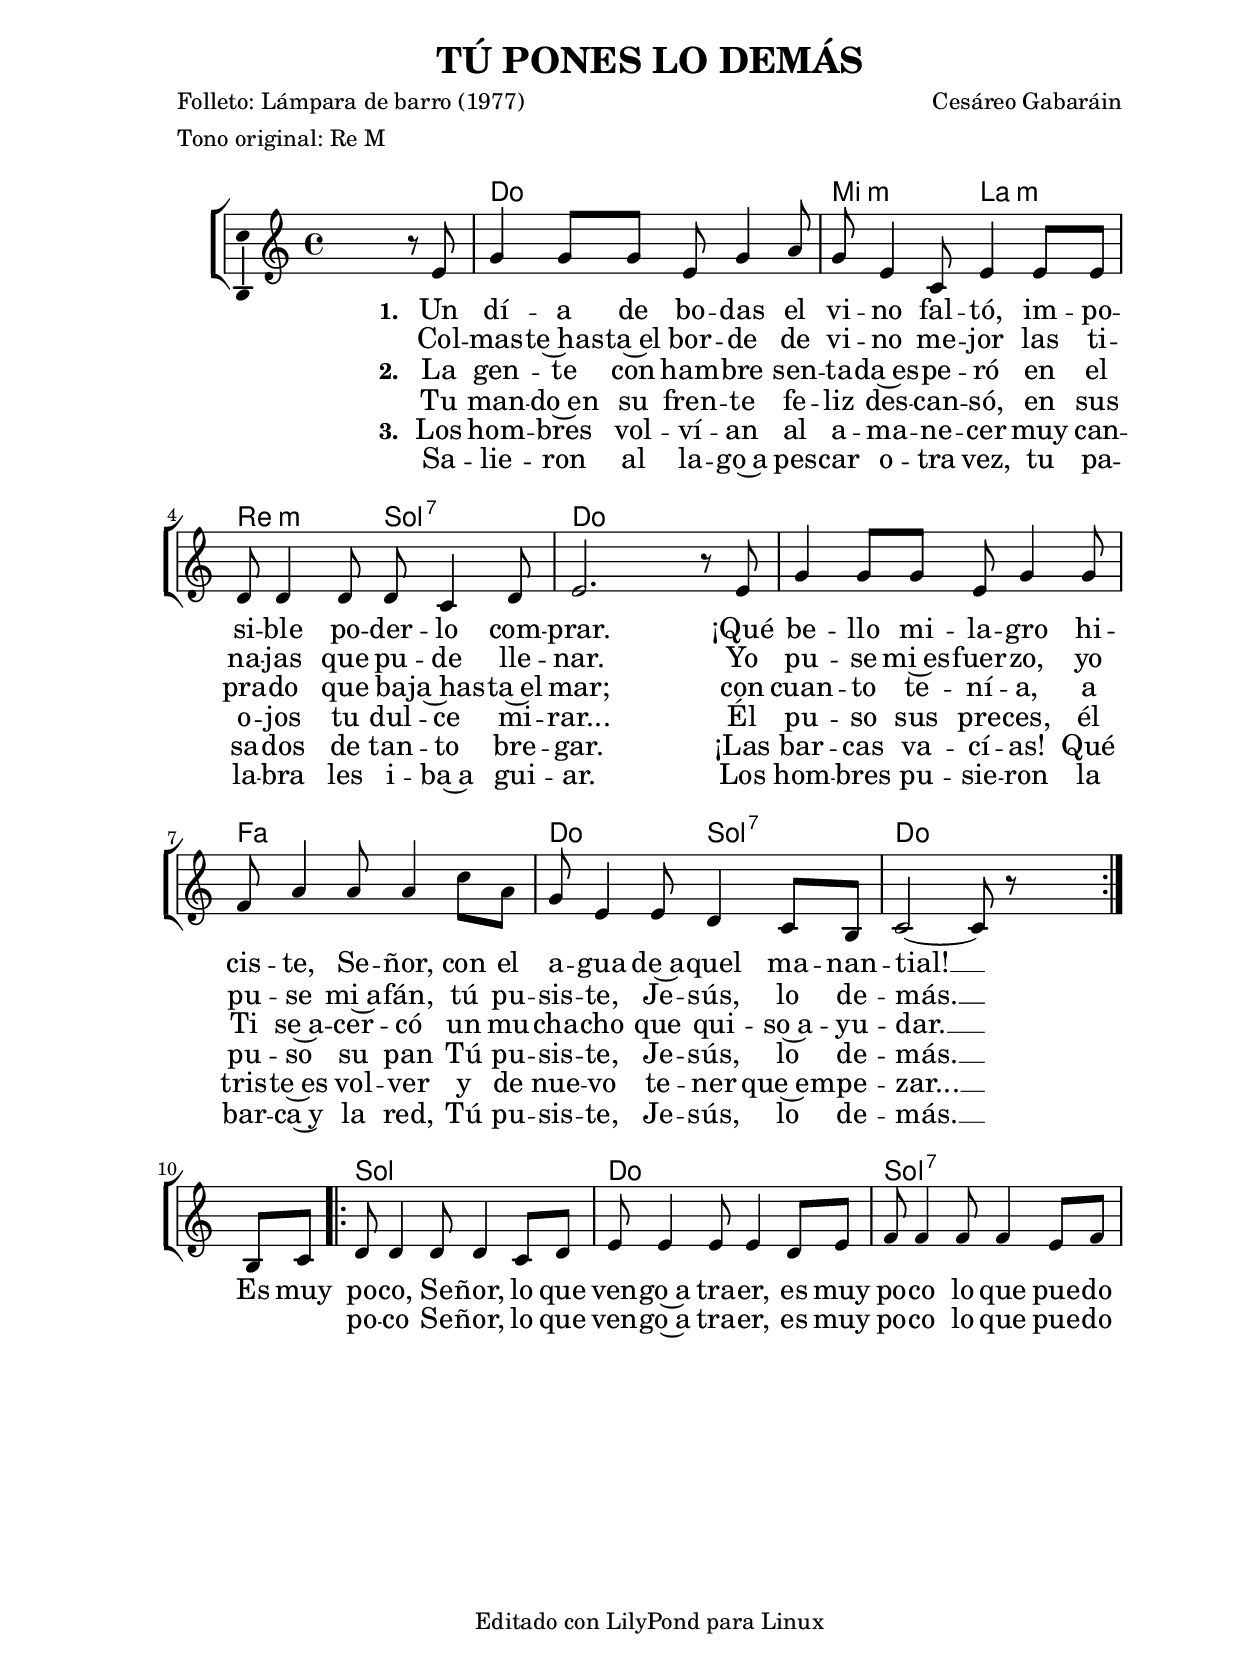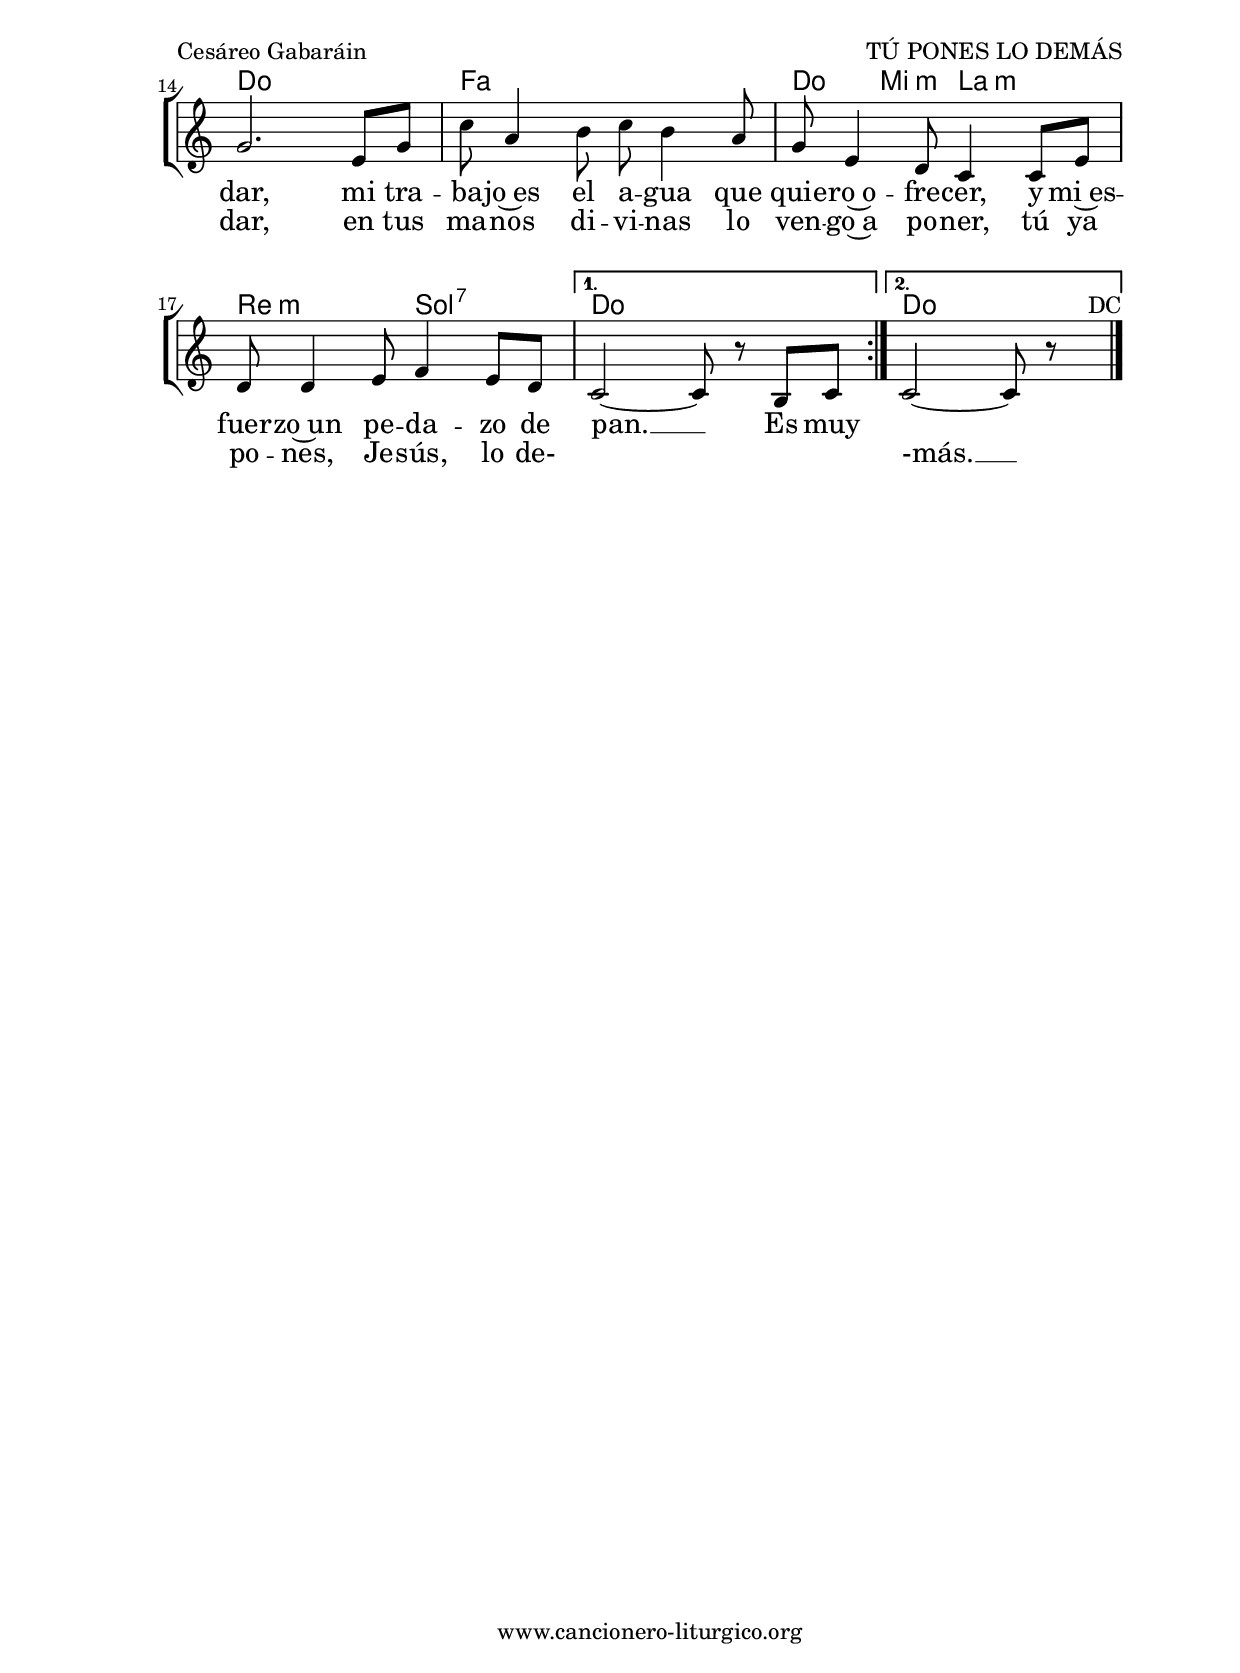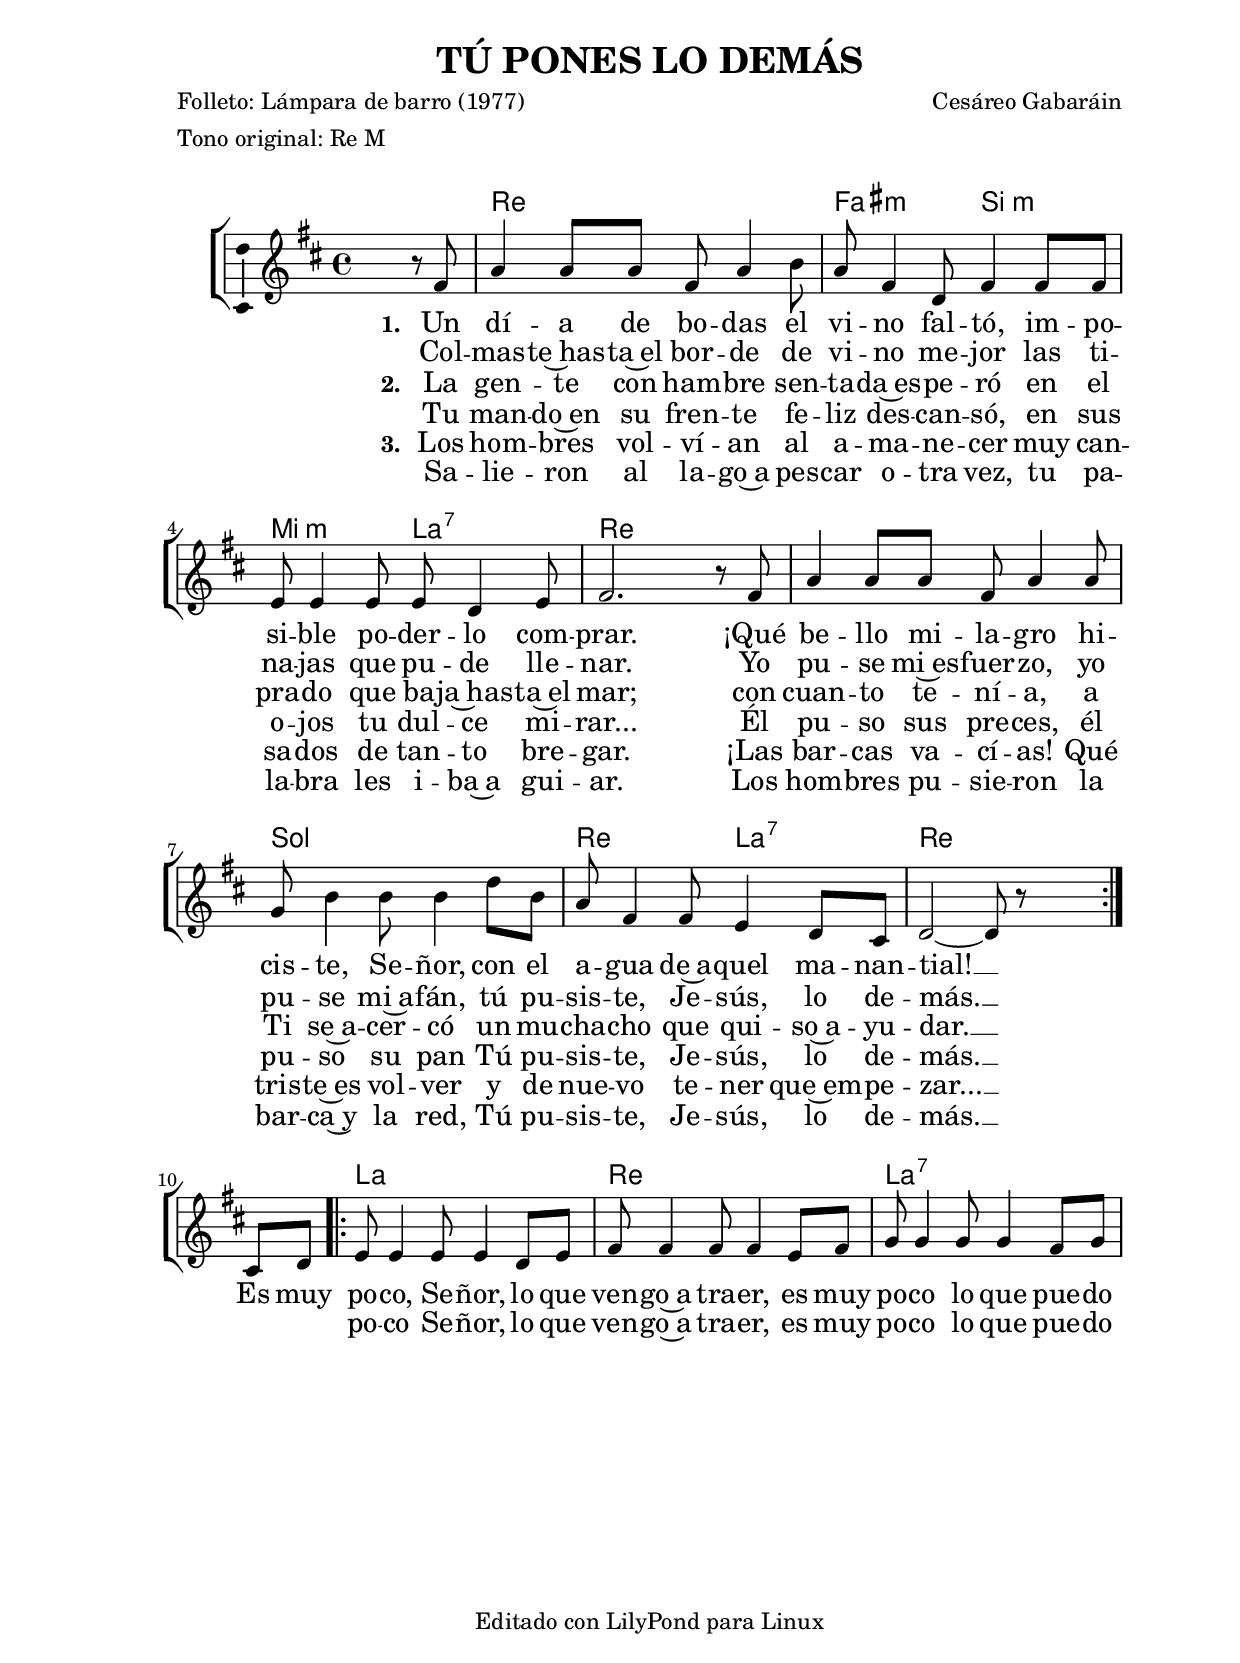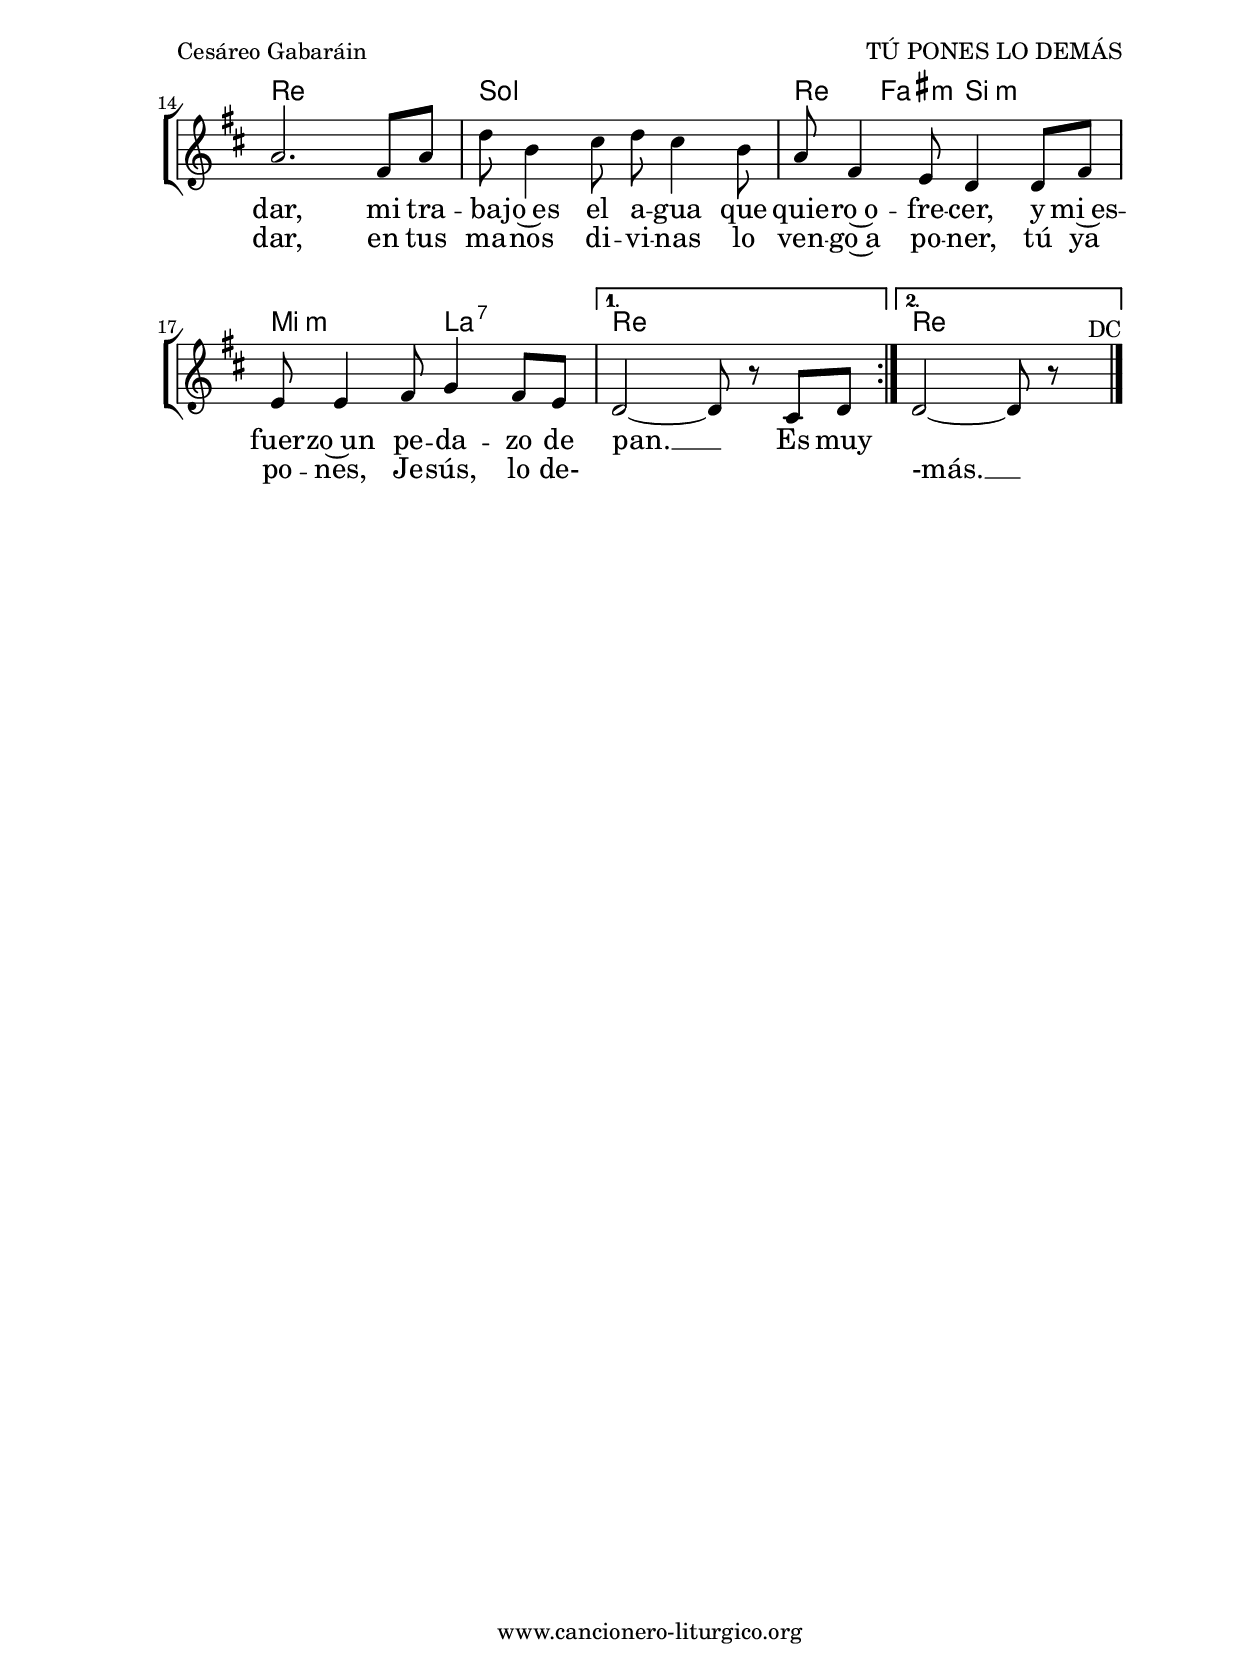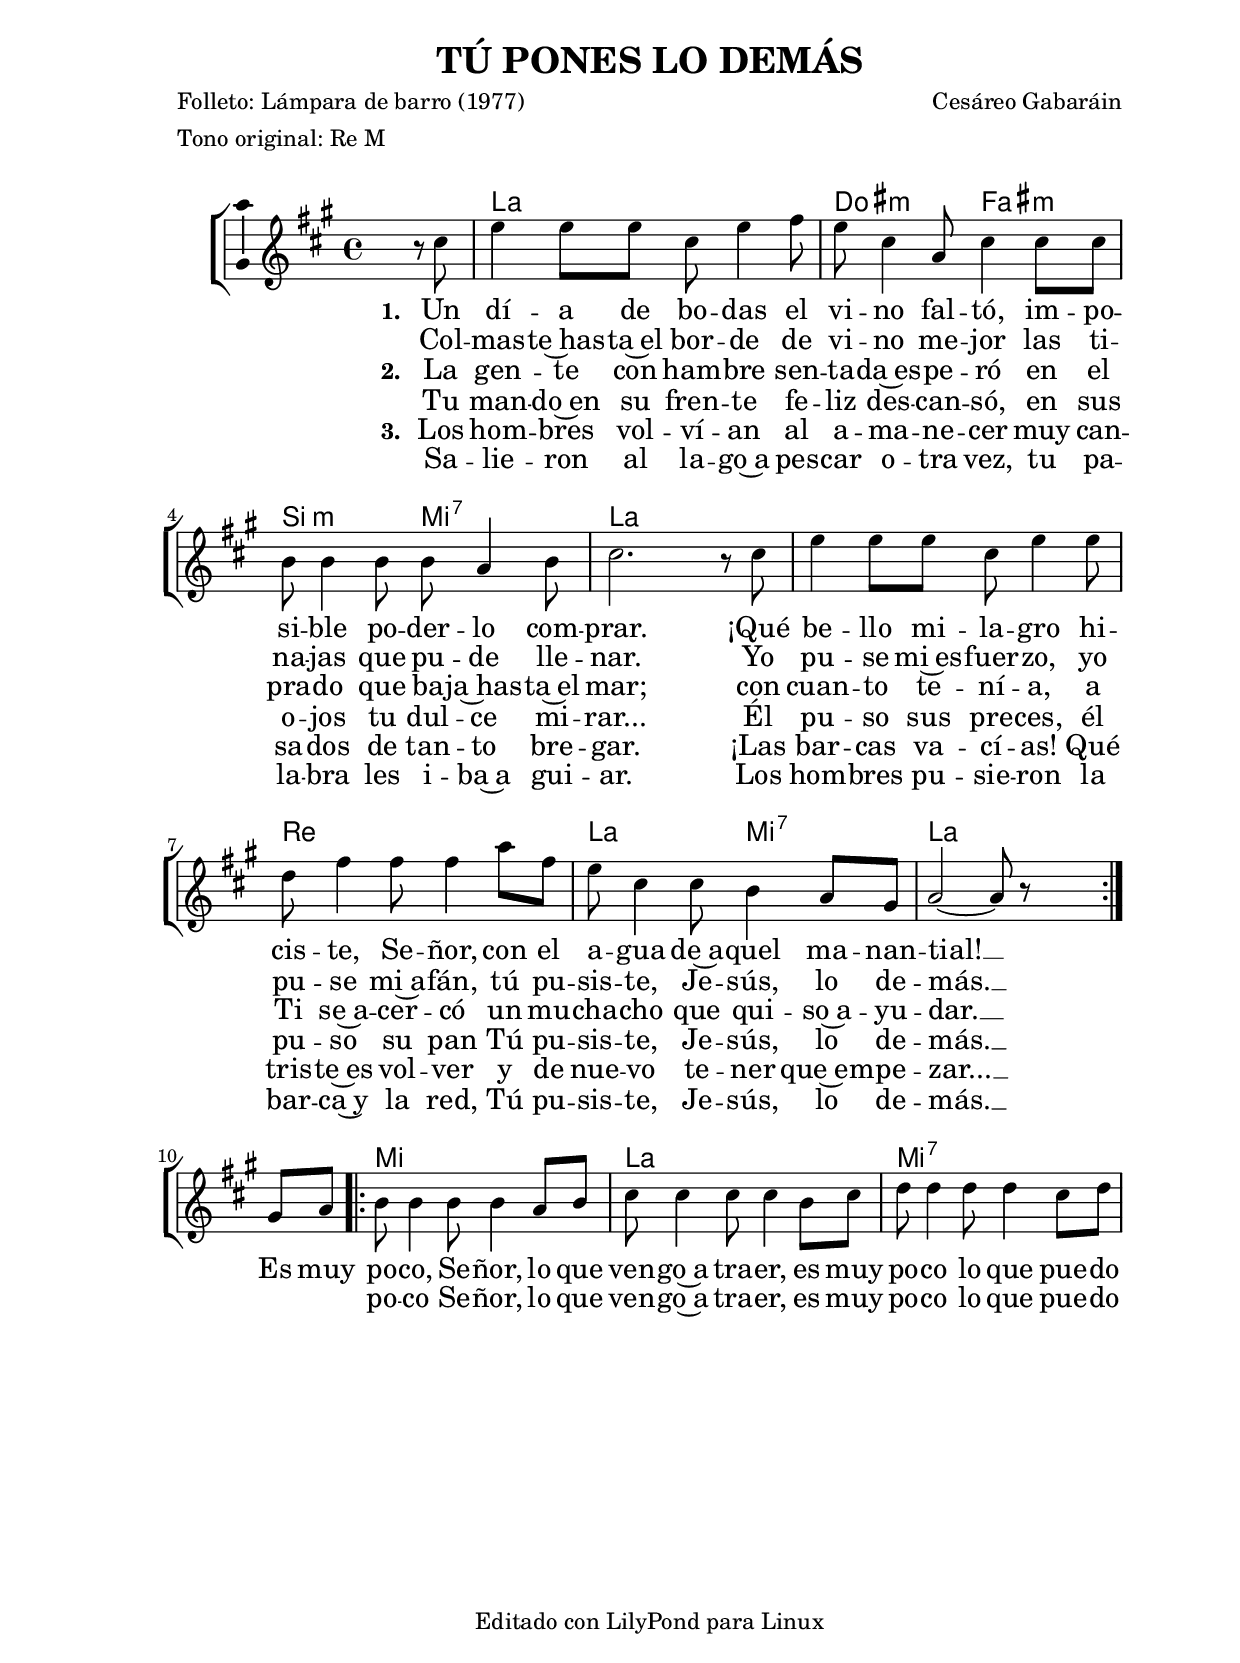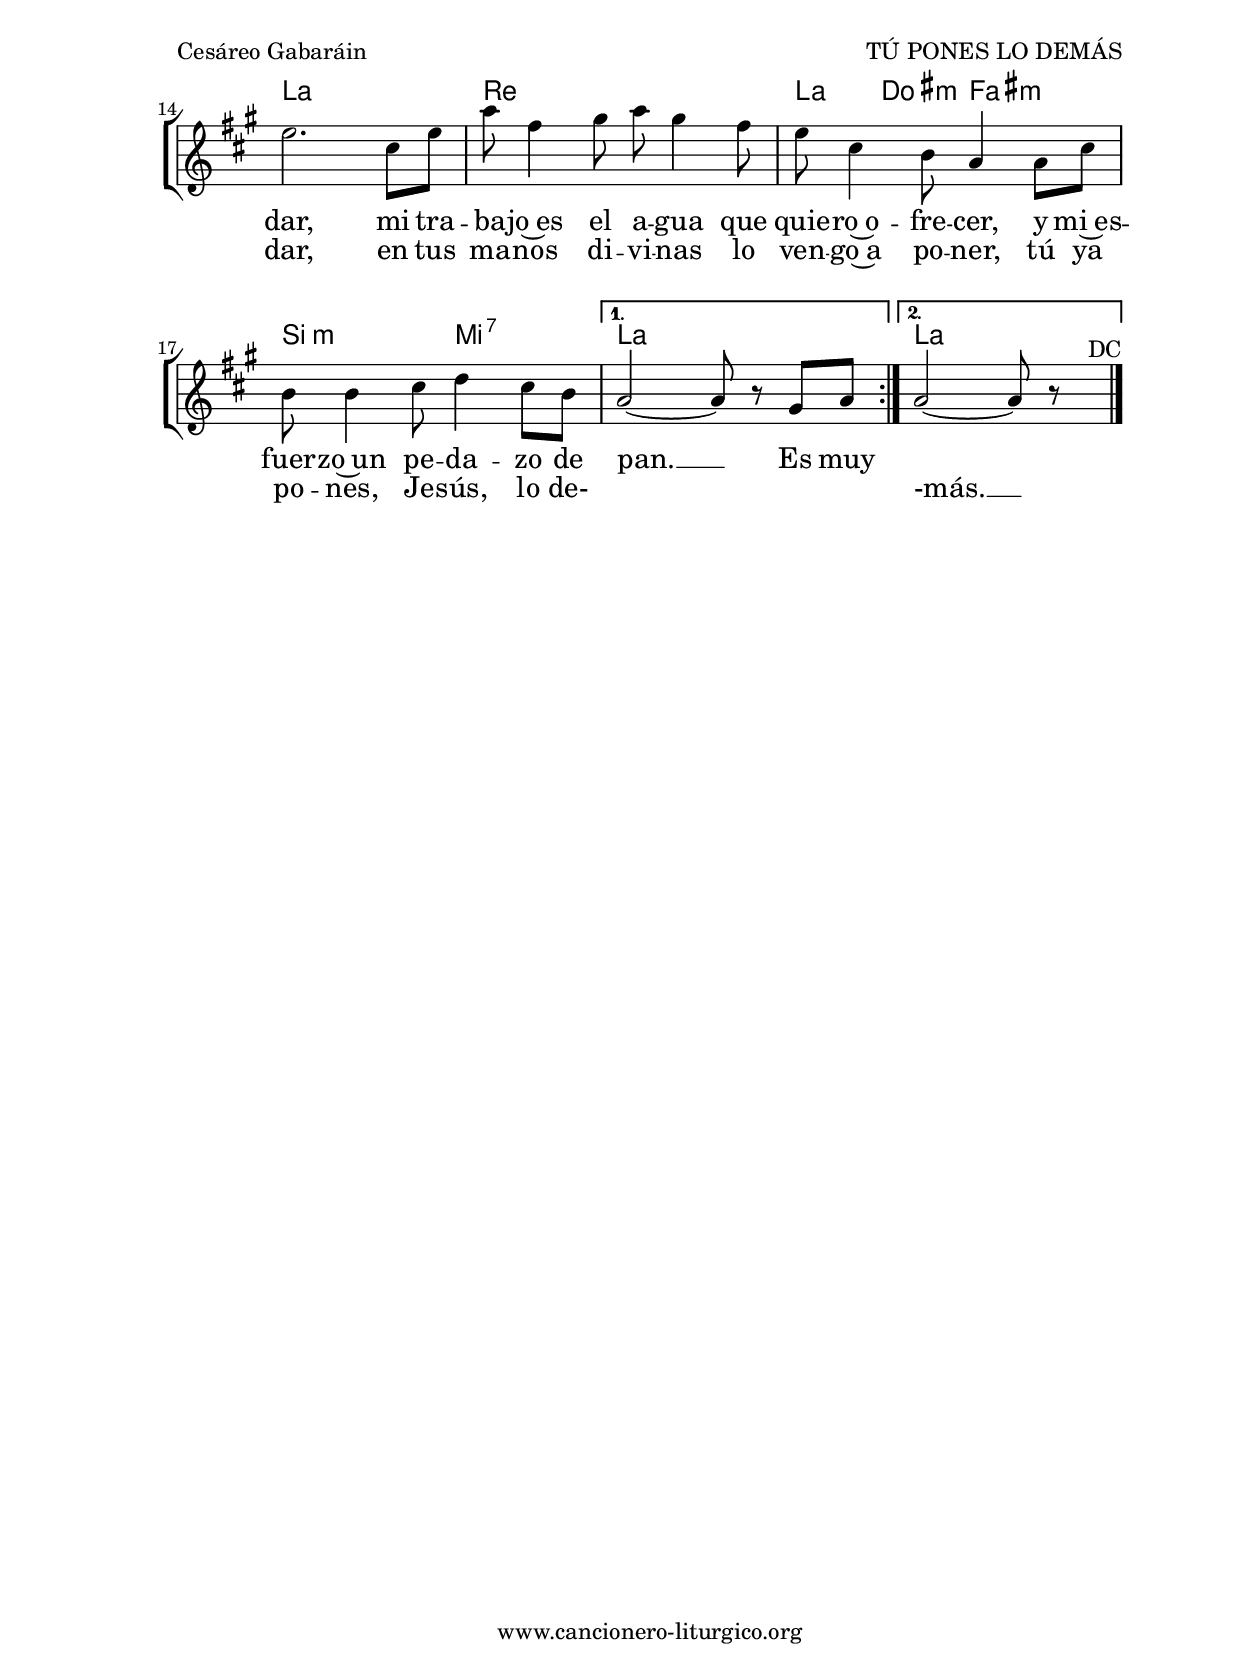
%
%para convertir .midi en .wav:
%timidity filename.midi -Ow -o finename.wav
%
%
%Para convertir de .wav a .mp3:
%lame -h -m j filename.wav
%
%
%para escuchar el midi:
%timidity nombrefichero.midi
%


%versión de lilypond para la que se ha escrito esta partitura:
\version "2.16.0"

	%Tamaño papel
	#(set-default-paper-size "a4")
	%Tamaño partitura
	#(set-global-staff-size 20)
	%No responde al pulsar sobre una nota
	#(ly:set-option 'point-and-click #f)

%parámetros del encabezamiento:
\header {
	title = "TÚ PONES LO DEMÁS"
	subtitle = ""
	composer = "Cesáreo Gabaráin"
	poet = "Folleto: Lámpara de barro (1977)"
	meter = "Tono original: Re M"
	arranger = ""
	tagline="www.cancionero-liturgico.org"
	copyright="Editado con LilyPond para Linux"
	}

%parámetros asociados al papel:
\paper  {
	oddHeaderMarkup = \markup {\fill-line { \on-the-fly #not-first-page \fromproperty #'header:title \on-the-fly #not-first-page \fromproperty #'header:composer }}
	evenHeaderMarkup = \markup {\fill-line { \fromproperty #'header:composer \fromproperty #'header:title }}
	#(set-paper-size "a4")
	print-page-number = ##f
	first-page-number = 1
	print-first-page-number = ##f
%	head-separation = 3.0 \cm
	top-margin = 2.0 \cm
	bottom-margin = 0.5\cm
%%%	bottom-margin = -0.0\cm
	left-margin = 3.0 \cm
	line-width = 16.0 \cm 
	indent = 8\mm
	interscoreline = 2.\mm
	between-system-space = 15\mm
%	para que las partituras no llenen la hoja:
	ragged-bottom = ##t
%	idem para la última hoja:
	ragged-last-bottom = ##f
%	para que las partituras llenen el ancho del papel:
	ragged-last = ##f
	after-title-space = 2.5 \cm
%page-count=1
%system-count=8

	%Flexible Vertical Spacing
%	markup-markup-spacing =
%	#'((basic-distance . 15) (minimum-distance . 15) (padding . 3))
	markup-system-spacing =
	#'((basic-distance . 15) (minimum-distance . 15) (padding . 3))
	system-system-spacing =
	#'((basic-distance . 15) (minimum-distance . 15) (padding . 3))
	score-system-spacing =
	#'((basic-distance . 15) (minimum-distance . 15) (padding . 5))
%	top-system-spacing = % header
%	#'((basic-distance . 8) (minimum-distance . 0) (padding . 0))
%	top-markup-spacing =
%	#'((basic-distance . 20) (minimum-distance . 20) (padding . 0))
	last-bottom-spacing = % footer
	#'((basic-distance . 5) (minimum-distance . 5) (padding . 0))
%	score-markup-spacing =
%	#'((basic-distance . 16) (minimum-distance . 13) (padding . 0))

	}


%parámetros que afectan a toda la partitura:
global =  {
	%clave de sol (G):
	\clef G
	%armadura:
	\transpose d c
	\key d \major
	\tempo 4=120
	\set Score.tempoHideNote = ##t
	}


acordes = {
	\italianChords
	\chordmode {
	\transpose d c
{

\repeat volta 2 {
s1
d1 fis2:m b:m e:m a:7 d s s s g s d a:7 d s
}

s1
\repeat volta 2 {
a1 d a:7 d g d4 fis:m b2:m e:m a:7
}
\alternative {
{
d1
}
{
d1
}
}

	}
	}
}

melodia = 

	\transpose d c
{
	\relative c'{
	\time 4/4

\repeat volta 2 {
s2 s4 r8 fis8
a4 a8 a fis a4 b8
a8 fis4 d8 fis4 fis8 fis
e8 e4 e8 e d4 e8
fis2. r8 fis8
a4 a8 a fis a4 a8
g8 b4 b8 b4 d8 b
a8 fis4 fis8 e4 d8 cis
d2~d8 r8 s4
}

%%%\bar "||"
\break

s2 s4 cis8 d
\repeat volta 2 {
e8 e4 e8 e4 d8 e
fis8 fis4 fis8 fis4 e8 fis
g8 g4 g8 g4 fis8 g
a2. fis8 a
d8 b4 cis8 d8 cis4 b8
a8 fis4 e8 d4 d8 fis
e8 e4 fis8 g4 fis8 e
}

\alternative {
{
d2~d8 r8 cis8 d
}
{
d2~d8 r8 s4^"DC"
}
}

\bar "|."
	}
	}


texto = \lyricmode {

\set stanza =#"1. " Un dí -- a de bo -- das el vi -- no fal -- tó,
im -- po -- si -- ble po -- der -- lo com -- prar.
¡Qué be -- llo mi -- la -- gro hi -- cis -- te, Se -- ñor,
con el a -- gua de~a -- quel ma -- nan -- tial! __

Es muy po -- co, Se -- ñor, lo que ven -- go~a tra -- er,
es muy po -- co lo que pue -- do dar,
mi tra -- ba -- jo~es el a -- gua que quie -- ro~o -- fre -- cer,
y mi~es -- fuer -- zo~un pe -- da -- zo de pan. __
Es muy

	}

textodos = \lyricmode {

Col -- mas -- te~has -- ta~el bor -- de de vi -- no me -- jor
las ti -- na -- jas que pu -- de lle -- nar.
Yo pu -- se mi~es -- fuer -- zo, yo pu -- se mi~a -- fán,
tú pu -- sis -- te, Je -- sús, lo de -- más. __ "  "

"  " po -- co Se -- ñor, lo que ven -- go~a tra -- er,
es muy po -- co lo que pue -- do dar,
en tus ma -- nos di -- vi -- nas lo ven -- go~a po -- ner,
tú ya po -- nes, Je -- sús, lo de-
"  " "  " "  "
-más. __

	}

textotres = \lyricmode {
\set stanza =#"2. " La gen -- te con ham -- bre sen -- ta -- da~es -- pe -- ró
en el pra -- do que ba -- ja~has -- ta~el mar;
con cuan -- to te -- ní -- a, a Ti se~a -- cer -- có
un mu -- cha -- cho que qui -- so~a -- yu -- dar. __

}

textocuatro = \lyricmode {
Tu man -- do~en su fren -- te fe -- liz des -- can -- só,
en sus o -- jos tu dul -- ce mi -- rar...
Él pu -- so sus pre -- ces, él pu -- so su pan
Tú pu -- sis -- te, Je -- sús, lo de -- más. __

}

textocinco = \lyricmode {
\set stanza =#"3. " Los hom -- bres vol -- ví -- an al a -- ma -- ne -- cer
muy can -- sa -- dos de tan -- to bre -- gar.
¡Las bar -- cas va -- cí -- as! Qué tris -- te~es vol -- ver
y de nue -- vo te -- ner que~em -- pe -- zar... __

}

textoseis = \lyricmode {
Sa -- lie -- ron al la -- go~a pes -- car o -- tra vez,
tu pa -- la -- bra les i -- ba~a gui -- ar.
Los hom -- bres pu -- sie -- ron la bar -- ca~y la red,
Tú pu -- sis -- te, Je -- sús, lo de -- más. __

}


acordesStaff = \context ChordNames = acordesStaff <<
	\set chordChanges = ##t
	\acordes
	>>


vozStaff = \context Voice = vozStaff
\with {\consists "Ambitus_engraver"}
<<
%	\set Staff.instrumentName = ""
%	\set Staff.shortInstrumentName = ""
%	\set Staff.midiInstrument = #"clarinet"
%	\set Staff.midiInstrument = #"cello"
%	\set Staff.midiInstrument = #"flute"
	\set Staff.midiInstrument = #"electric guitar (jazz)"
%	\set Staff.midiInstrument = #"english horn"
%	\set Staff.midiInstrument = #"violin"
%	\set Staff.midiInstrument = #"glockenspiel"
	\set Staff.midiMinimumVolume = #0.7
	\set Staff.midiMaximumVolume = #0.9
	\global
	\melodia
	>>

textoStaff = \context Lyrics = textoStaff <<
	\lyricsto vozStaff \texto
	>>

textodosStaff = \context Lyrics = textodosStaff <<
	\lyricsto vozStaff \textodos
	>>

textotresStaff = \context Lyrics = textotresStaff <<
	\lyricsto vozStaff \textotres
	>>

textocuatroStaff = \context Lyrics = textocuatroStaff <<
	\lyricsto vozStaff \textocuatro
	>>

textocincoStaff = \context Lyrics = textocincoStaff <<
	\lyricsto vozStaff \textocinco
	>>

textoseisStaff = \context Lyrics = textoseisStaff <<
	\lyricsto vozStaff \textoseis
	>>


\book {
	\score {
		\context ChoirStaff {
			\override StaffGroup.SystemStartBracket #'collapse-height = #1
			\override Score.SystemStartBar #'collapse-height = #1
			<<
			\acordesStaff
			\vozStaff
			\textoStaff
			\textodosStaff
			\textotresStaff
			\textocuatroStaff
			\textocincoStaff
			\textoseisStaff
			>>
			}
		\layout {
	    		\context {
				\Lyrics
				\override LyricText #'font-size = #2
				}
	   		 \context {
				\Score
				\override StaffSymbol #'staff-space = #(magstep +3)
				}
			}
		}
	\score {
		\unfoldRepeats
		\context ChoirStaff {
			<<
			\acordesStaff
			\vozStaff
			>>
			}
		\midi {
	  		\context {
	  			\Score
				tempoWholesPerMinute = #(ly:make-moment 70 4)
				}
			}
		}
	}



#(define output-suffix "C")
\book {
	\score {
		\context ChoirStaff {
			\override StaffGroup.SystemStartBracket #'collapse-height = #1
			\override Score.SystemStartBar #'collapse-height = #1
\transpose c d
			<<
			\acordesStaff
			\vozStaff
			\textoStaff
			\textodosStaff
			\textotresStaff
			\textocuatroStaff
			\textocincoStaff
			\textoseisStaff
			>>
			}
		\layout {
	    		\context {
				\Lyrics
				\override LyricText #'font-size = #2
				}
	   		 \context {
				\Score
				\override StaffSymbol #'staff-space = #(magstep +3)
				}
			}
		}
	}

#(define output-suffix "S")
\book {
	\score {
		\context ChoirStaff {
			\override StaffGroup.SystemStartBracket #'collapse-height = #1
			\override Score.SystemStartBar #'collapse-height = #1
\transpose c a
			<<
			\acordesStaff
			\vozStaff
			\textoStaff
			\textodosStaff
			\textotresStaff
			\textocuatroStaff
			\textocincoStaff
			\textoseisStaff
			>>
			}
		\layout {
	    		\context {
				\Lyrics
				\override LyricText #'font-size = #2
				}
	   		 \context {
				\Score
				\override StaffSymbol #'staff-space = #(magstep +3)
				}
			}
		}
	}


